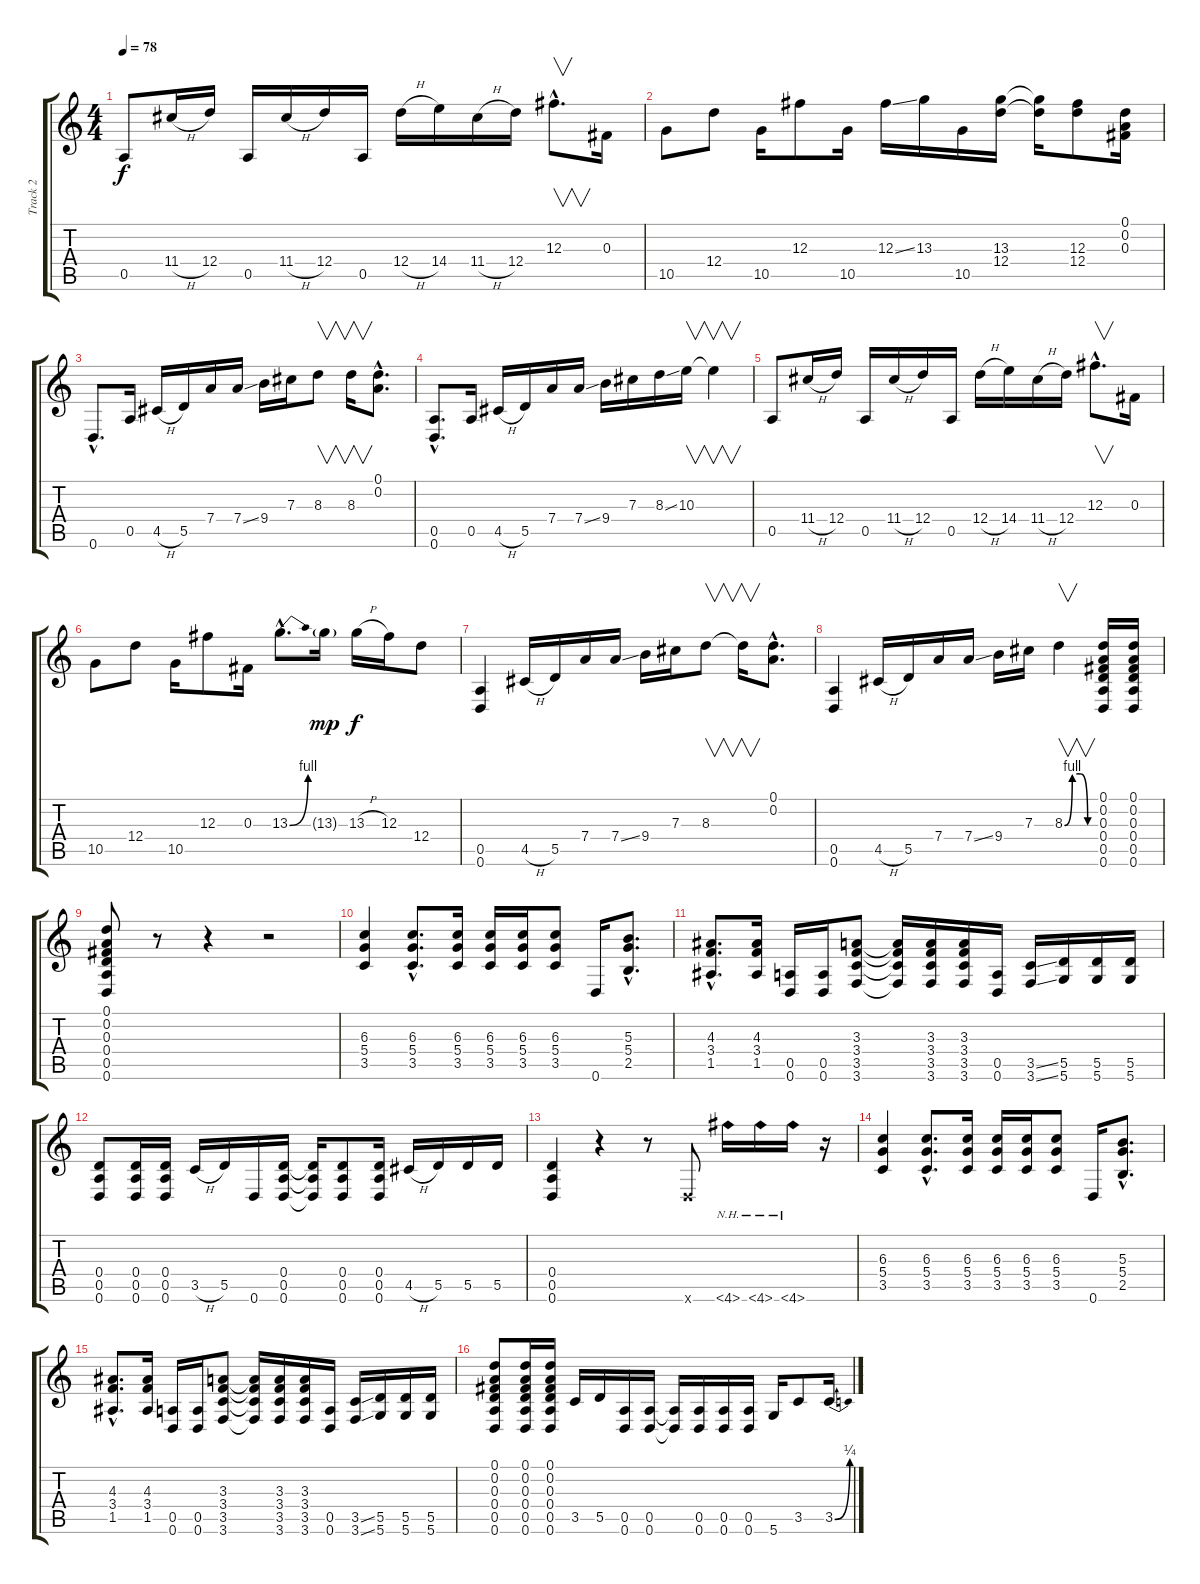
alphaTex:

\track ("Track 2" "Track 2") {instrument distortionguitar}
\staff {score tabs}
\tuning (D4 A3 Gb3 D3 A2 D2) {hide}
\ts (4 4)
\tempo 78
\clef g2
\ks c
0.5.8{dy f} 11.4{h}.16 12.4.16 0.5.16 11.4{h}.16 12.4.16 0.5.16 12.4{h}.16 14.4.16 11.4{h}.16 12.4.16 12.3{hac}.8{v d} 0.3.16 |
10.5.8 12.4.8 10.5.16 12.3.8 10.5.16 12.3{ss}.16 13.3.16 10.5.16 (13.3 12.4).16 (13.3{t} 12.4{t}).16 (12.3 12.4).8 (0.1 0.2 0.3).16 |
0.6{hac}.8{d} 0.5.16 4.5{h}.16 5.5.16 7.4.16 7.4{ss}.16 9.4.16 7.3.16 8.3.8{v} 8.3.16{v} (0.1{hac} 0.2{hac}).8{d} |
(0.5{hac} 0.6{hac}).8{d} 0.5.16 4.5{h}.16 5.5.16 7.4.16 7.4{ss}.16 9.4.16 7.3.16 8.3{ss}.16 10.3.16{v} 10.3{t}.4{v} |
0.5.8 11.4{h}.16 12.4.16 0.5.16 11.4{h}.16 12.4.16 0.5.16 12.4{h}.16 14.4.16 11.4{h}.16 12.4.16 12.3{hac}.8{v d} 0.3.16 |
10.5.8 12.4.8 10.5.16 12.3.8 0.3.16 13.3{be (bend 0 0 60 4) hac}.8{d} 13.3{g}.16{dy mp} 13.3{h}.16{dy f} 12.3.16 12.4.8 |
(0.5 0.6).4 4.5{h}.16 5.5.16 7.4.16 7.4{ss}.16 9.4.16 7.3.16 8.3.8{v} 8.3{t}.16{v} (0.1{hac} 0.2{hac}).8{d} |
(0.5 0.6).4 4.5{h}.16 5.5.16 7.4.16 7.4{ss}.16 9.4.16 7.3.16 8.3{be (custom 0 0 15 4 30 4 45 0 60 0)}.4{v} (0.1 0.2 0.3 0.4 0.5 0.6).16 (0.1 0.2 0.3 0.4 0.5 0.6).16 |
(0.1 0.2 0.3 0.4 0.5 0.6).8 r.8 r.4 r.2 |
(6.3 5.4 3.5).4 (6.3{hac} 5.4{hac} 3.5{hac}).8{d} (6.3 5.4 3.5).16 (6.3 5.4 3.5).16 (6.3 5.4 3.5).16 (6.3 5.4 3.5).8 0.6.16 (5.3{hac} 5.4{hac} 2.5{hac}).8{d} |
(4.3{hac} 3.4{hac} 1.5{hac}).8{d} (4.3 3.4 1.5).16 (0.5 0.6).16 (0.5 0.6).16 (3.3 3.4 3.5 3.6).8 (3.3{t} 3.4{t} 3.5{t} 3.6{t}).16 (3.3 3.4 3.5 3.6).16 (3.3 3.4 3.5 3.6).16 (0.5 0.6).16 (3.5{ss} 3.6{ss}).16 (5.5 5.6).16 (5.5 5.6).16 (5.5 5.6).16 |
(0.4 0.5 0.6).8 (0.4 0.5 0.6).16 (0.4 0.5 0.6).16 3.5{h}.16 5.5.16 0.6.16 (0.4 0.5 0.6).16 (0.4{t} 0.5{t} 0.6{t}).16 (0.4 0.5 0.6).8 (0.4 0.5 0.6).16 4.5{h}.16 5.5.16 5.5.16 5.5.16 |
(0.4 0.5 0.6).4 r.4 r.8 0.6{x}.8 4.6{nh}.16 4.6{nh}.16 4.6{nh}.16 r.16 |
(6.3 5.4 3.5).4 (6.3{hac} 5.4{hac} 3.5{hac}).8{d} (6.3 5.4 3.5).16 (6.3 5.4 3.5).16 (6.3 5.4 3.5).16 (6.3 5.4 3.5).8 0.6.16 (5.3{hac} 5.4{hac} 2.5{hac}).8{d} |
(4.3{hac} 3.4{hac} 1.5{hac}).8{d} (4.3 3.4 1.5).16 (0.5 0.6).16 (0.5 0.6).16 (3.3 3.4 3.5 3.6).8 (3.3{t} 3.4{t} 3.5{t} 3.6{t}).16 (3.3 3.4 3.5 3.6).16 (3.3 3.4 3.5 3.6).16 (0.5 0.6).16 (3.5{ss} 3.6{ss}).16 (5.5 5.6).16 (5.5 5.6).16 (5.5 5.6).16 |
(0.1 0.2 0.3 0.4 0.5 0.6).8 (0.1 0.2 0.3 0.4 0.5 0.6).16 (0.1 0.2 0.3 0.4 0.5 0.6).16 3.5.16 5.5.16 (0.5 0.6).16 (0.5 0.6).16 (0.5{t} 0.6{t}).16 (0.5 0.6).16 (0.5 0.6).16 (0.5 0.6).16 5.6.16 3.5.8 3.5{be (bend 0 0 60 1)}.16
